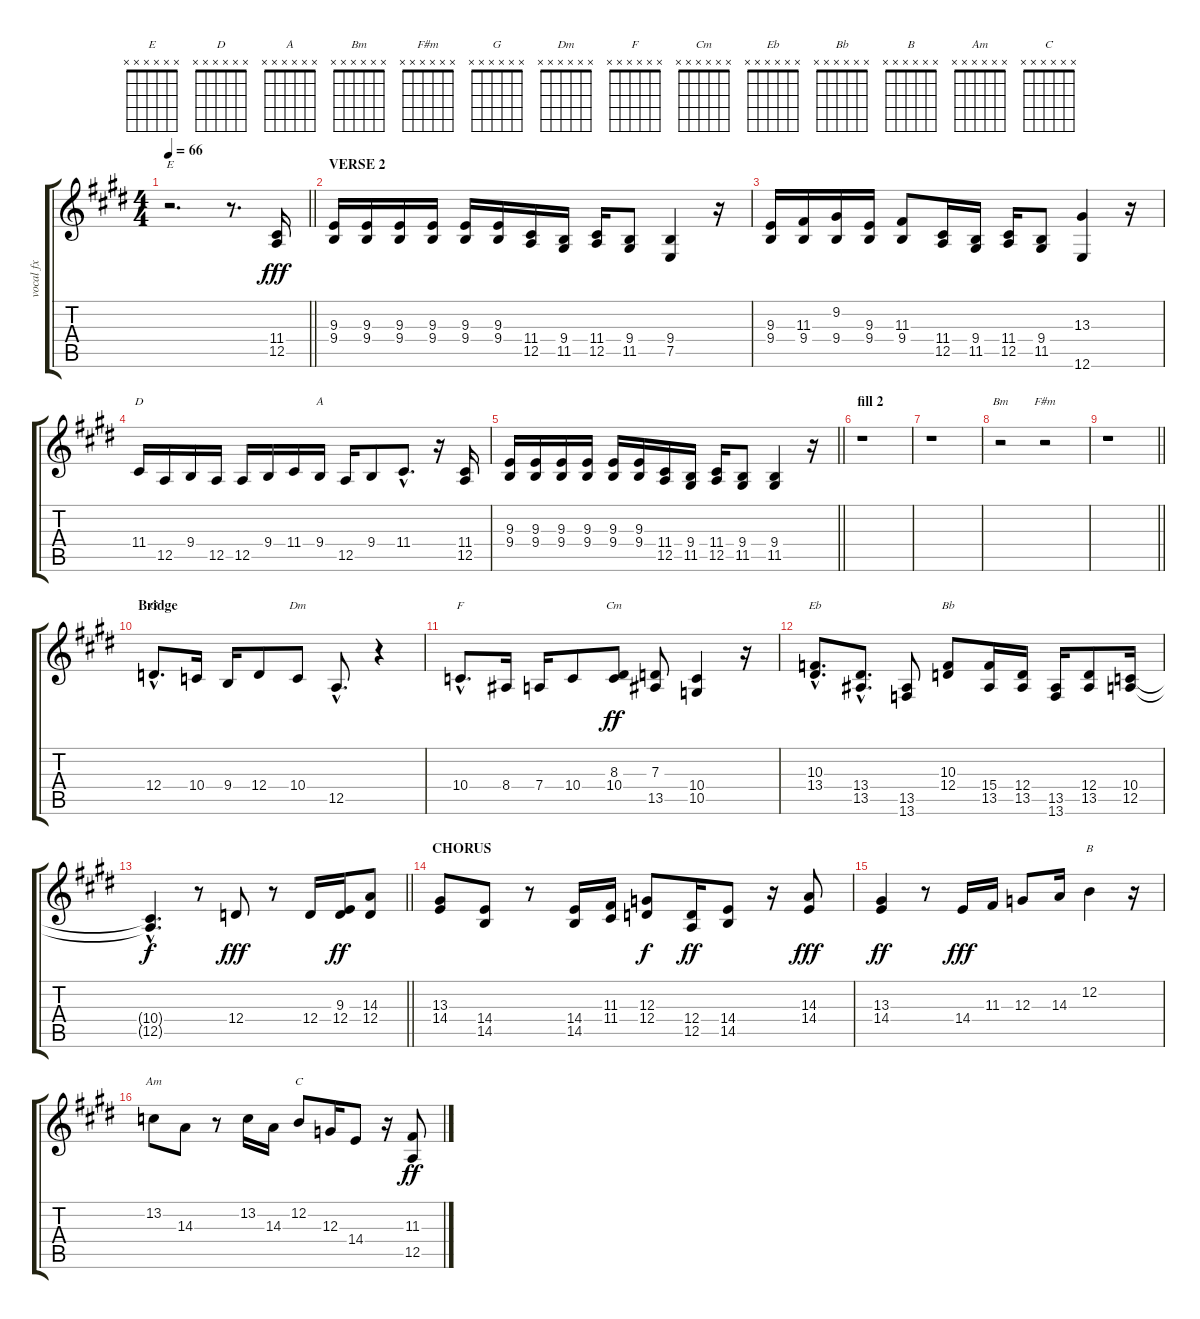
\track ("vocal fx" "vocal fx") {instrument choiraahs}
\staff {score tabs}
\tuning (E4 B3 G3 D3 A2 E2) {hide}
\chord ("E" x x x x x x)
\chord ("D" x x x x x x)
\chord ("A" x x x x x x)
\chord ("Bm" x x x x x x)
\chord ("F#m" x x x x x x)
\chord ("G" x x x x x x)
\chord ("Dm" x x x x x x)
\chord ("F" x x x x x x)
\chord ("Cm" x x x x x x)
\chord ("Eb" x x x x x x)
\chord ("Bb" x x x x x x)
\chord ("B" x x x x x x)
\chord ("Am" x x x x x x)
\chord ("C" x x x x x x)
\ts (4 4)
\tempo 66
\clef g2
\barLineRight lightlight
\ks e
r.2{d ch "E" dy fff} r.8{d} (11.4 12.5).16 |
\section ("" "VERSE 2")
(9.3 9.4).16 (9.3 9.4).16 (9.3 9.4).16 (9.3 9.4).16 (9.3 9.4).16 (9.3 9.4).16 (11.4 12.5).16 (9.4 11.5).16 (11.4 12.5).16 (9.4 11.5).8 (9.4 7.5).4 r.16 |
(9.3 9.4).16 (11.3 9.4).16 (9.2 9.4).16 (9.3 9.4).16 (11.3 9.4).8 (11.4 12.5).16 (9.4 11.5).16 (11.4 12.5).16 (9.4 11.5).8 (13.3 12.6).4 r.16 |
11.4.16{ch "D"} 12.5.16 9.4.16 12.5.16 12.5.16 9.4.16 11.4.16 9.4.16{ch "A"} 12.5.16 9.4.8 11.4{hac}.8{d} r.16 (11.4 12.5).16 |
\barLineRight lightlight
(9.3 9.4).16 (9.3 9.4).16 (9.3 9.4).16 (9.3 9.4).16 (9.3 9.4).16 (9.3 9.4).16 (11.4 12.5).16 (9.4 11.5).16 (11.4 12.5).16 (9.4 11.5).8 (9.4 11.5).4 r.16 |
\section ("" "fill 2")
r.1 |
r.1 |
r.2{ch "Bm"} r.2{ch "F#m"} |
\barLineRight lightlight
r.1 |
\section ("" "Bridge")
12.4{hac}.8{d ch "G" volume 13} 10.4.16 9.4.16 12.4.8 10.4.8{ch "Dm"} 12.5{hac}.8{d} r.4 |
10.4{hac}.8{d ch "F"} 8.4.16 7.4.16 10.4.8 (8.3 10.4).8{ch "Cm" dy ff} (7.3 13.5).8 (10.4 10.5).4 r.16 |
(10.3{hac} 13.4{hac}).8{d ch "Eb"} (13.4{hac} 13.5{hac}).8{d} (13.5 13.6).8 (10.3 12.4).8{ch "Bb"} (15.4 13.5).16 (12.4 13.5).16 (13.5 13.6).16 (12.4 13.5).8 (10.4 12.5).16 |
\barLineRight lightlight
(10.4{hac t} 12.5{hac t}).4{d dy f} r.8 12.4.8{dy fff} r.8 12.4.16 (9.3 12.4).16{dy ff} (14.3 12.4).8 |
\section ("" "CHORUS")
(13.3 14.4).8 (14.4 14.5).8 r.8 (14.4 14.5).16 (11.3 11.4).16 (12.3 12.4).8{dy f} (12.4 12.5).16{dy ff} (14.4 14.5).8 r.16 (14.3 14.4).8{dy fff} |
(13.3 14.4).4{dy ff} r.8 14.4.16{dy fff} 11.3.16 12.3.8 14.3.16 12.2.4{ch "B"} r.16 |
13.2.8{ch "Am"} 14.3.8 r.8 13.2.16 14.3.16 12.2.8{ch "C"} 12.3.16 14.4.8 r.16 (11.3 12.5).8{dy ff}
